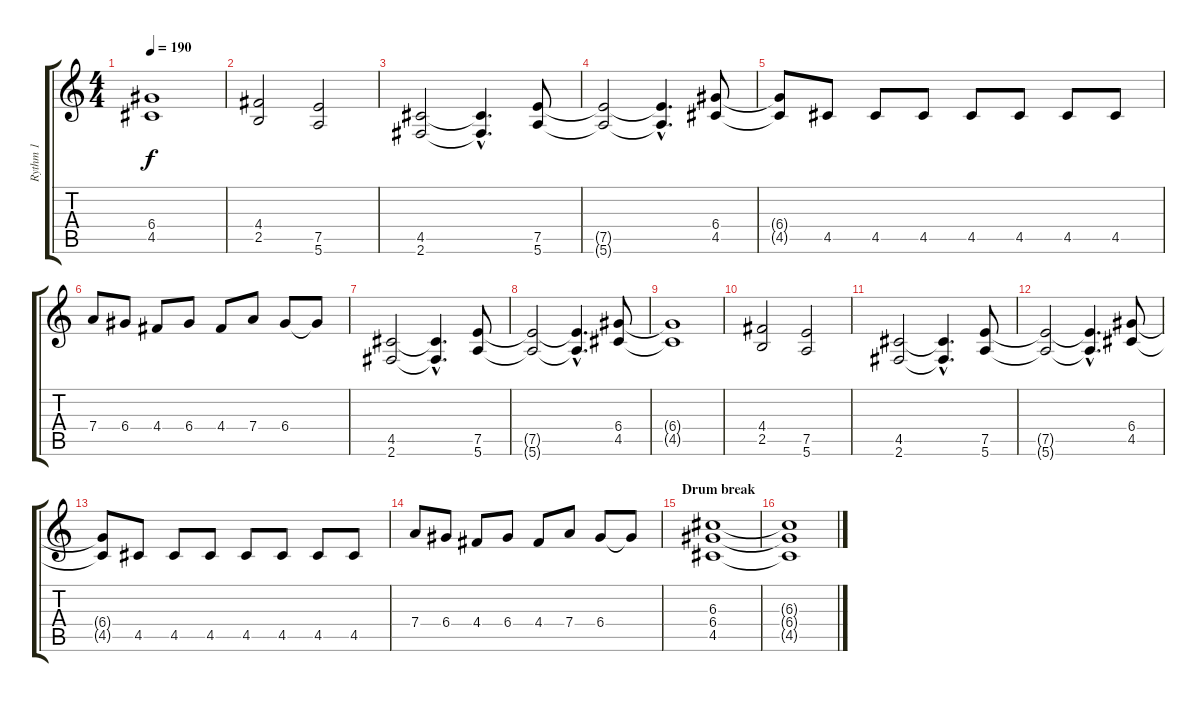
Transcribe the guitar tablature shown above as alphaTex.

\track ("Rythm 1" "Rythm 1") {instrument distortionguitar}
\staff {score tabs}
\tuning (E4 B3 G3 D3 A2 E2) {hide}
\ts (4 4)
\tempo 190
\clef g2
\ks c
(6.4{t} 4.5{t}).1{dy f} |
(4.4 2.5).2 (7.5 5.6).2 |
(4.5 2.6).2 (4.5{hac t} 2.6{hac t}).4{d} (7.5 5.6).8 |
(7.5{t} 5.6{t}).2 (7.5{hac t} 5.6{hac t}).4{d} (6.4 4.5).8 |
(6.4{t} 4.5{t}).8 4.5.8 4.5.8 4.5.8 4.5.8 4.5.8 4.5.8 4.5.8 |
7.4.8 6.4.8 4.4.8 6.4.8 4.4.8 7.4.8 6.4.8 6.4{t}.8 |
(4.5 2.6).2 (4.5{hac t} 2.6{hac t}).4{d} (7.5 5.6).8 |
(7.5{t} 5.6{t}).2 (7.5{hac t} 5.6{hac t}).4{d} (6.4 4.5).8 |
(6.4{t} 4.5{t}).1 |
(4.4 2.5).2 (7.5 5.6).2 |
(4.5 2.6).2 (4.5{hac t} 2.6{hac t}).4{d} (7.5 5.6).8 |
(7.5{t} 5.6{t}).2 (7.5{hac t} 5.6{hac t}).4{d} (6.4 4.5).8 |
(6.4{t} 4.5{t}).8 4.5.8 4.5.8 4.5.8 4.5.8 4.5.8 4.5.8 4.5.8 |
7.4.8 6.4.8 4.4.8 6.4.8 4.4.8 7.4.8 6.4.8 6.4{t}.8 |
\section ("" "Drum break")
(6.3 6.4 4.5).1 |
(6.3{t} 6.4{t} 4.5{t}).1
